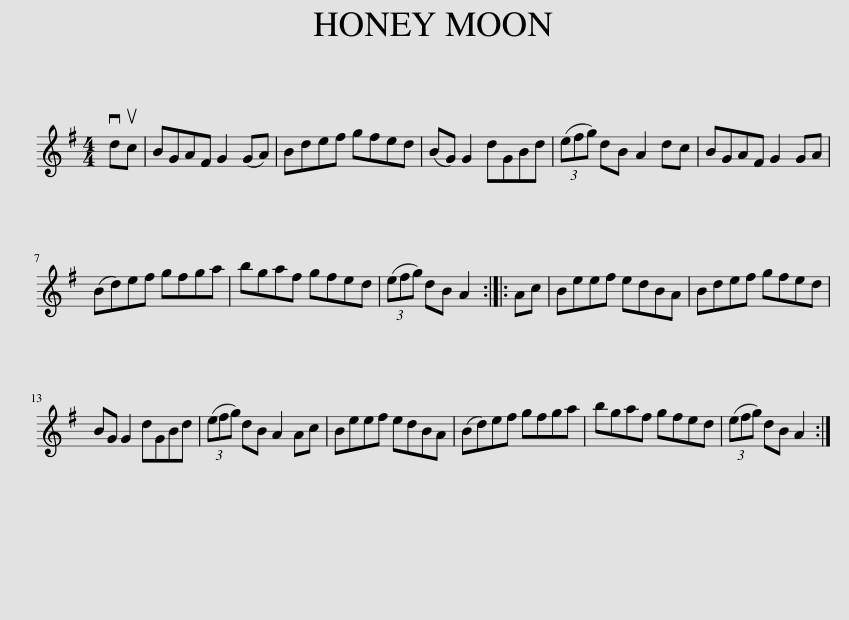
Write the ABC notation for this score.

X:1
L:1/8
M:4/4
I:linebreak $
K:G
V:1 treble
V:1
 vduc | BGAF G2 (GA) | Bdef gfed | (BG) G2 dGBd | (3(efg) dB A2 dc | %5
 BGAF G2 GA |$ (Bd)ef gfga | bgaf gfed | (3(efg) dB A2 :: Ac | %10
 Beef edBA | Bdef gfed |$ BG G2 dGBd | (3(efg) dB A2 Ac | Beef edBA | %15
 (Bd)ef gfga | bgaf gfed | (3(efg) dB A2 :| %18
